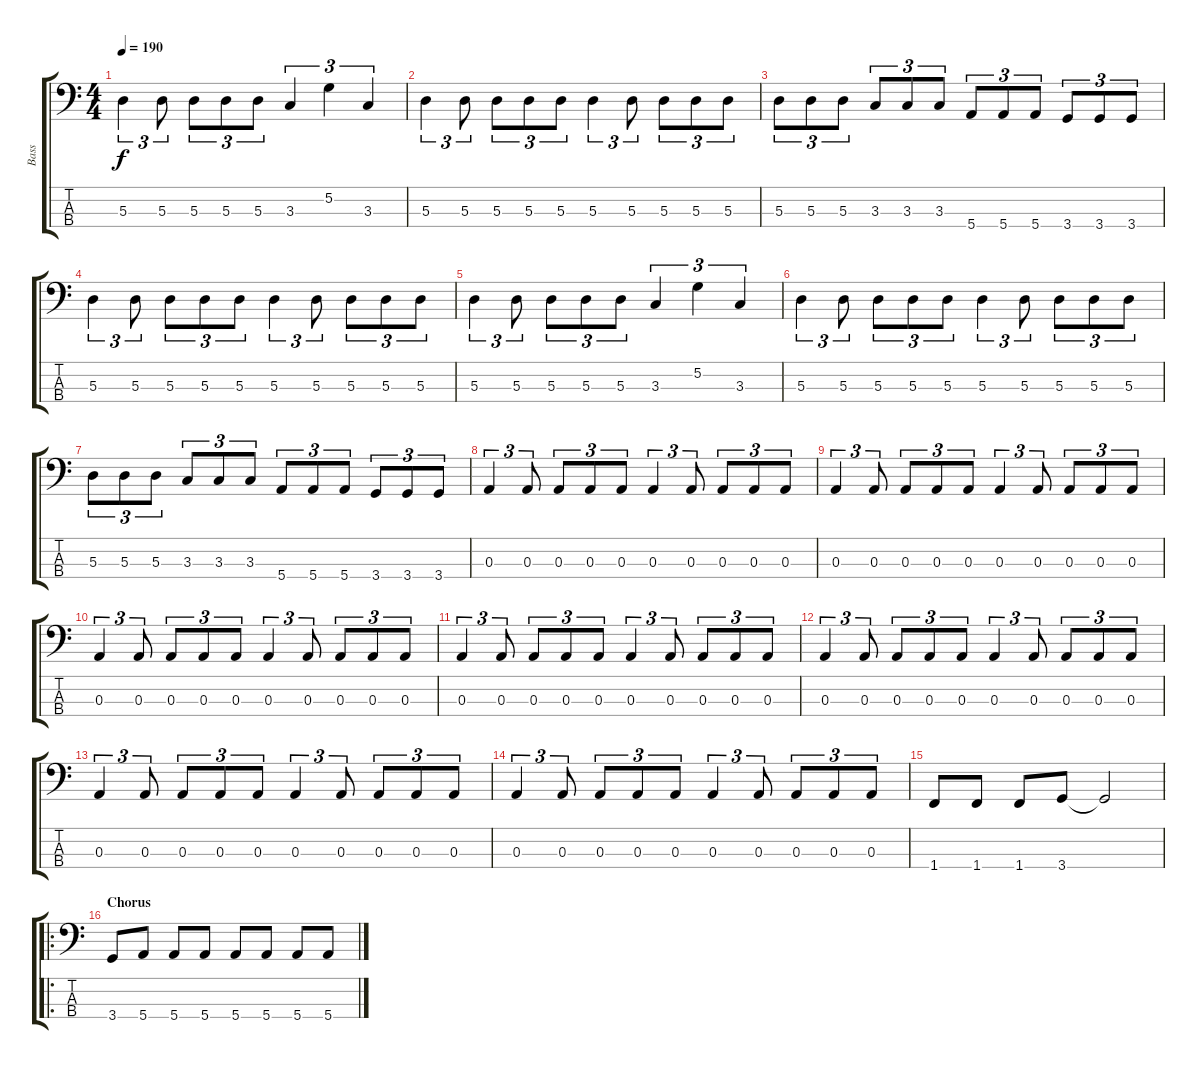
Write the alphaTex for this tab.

\track ("Bass" "Bass") {instrument electricbasspick}
\staff {score tabs}
\tuning (G2 D2 A1 E1) {hide}
\ts (4 4)
\tempo 190
\clef f4
\ks c
5.3.4{tu (3 2) dy f} 5.3.8{tu (3 2)} 5.3.8{tu (3 2)} 5.3.8{tu (3 2)} 5.3.8{tu (3 2)} 3.3.4{tu (3 2)} 5.2.4{tu (3 2)} 3.3.4{tu (3 2)} |
5.3.4{tu (3 2)} 5.3.8{tu (3 2)} 5.3.8{tu (3 2)} 5.3.8{tu (3 2)} 5.3.8{tu (3 2)} 5.3.4{tu (3 2)} 5.3.8{tu (3 2)} 5.3.8{tu (3 2)} 5.3.8{tu (3 2)} 5.3.8{tu (3 2)} |
5.3.8{tu (3 2)} 5.3.8{tu (3 2)} 5.3.8{tu (3 2)} 3.3.8{tu (3 2)} 3.3.8{tu (3 2)} 3.3.8{tu (3 2)} 5.4.8{tu (3 2)} 5.4.8{tu (3 2)} 5.4.8{tu (3 2)} 3.4.8{tu (3 2)} 3.4.8{tu (3 2)} 3.4.8{tu (3 2)} |
5.3.4{tu (3 2)} 5.3.8{tu (3 2)} 5.3.8{tu (3 2)} 5.3.8{tu (3 2)} 5.3.8{tu (3 2)} 5.3.4{tu (3 2)} 5.3.8{tu (3 2)} 5.3.8{tu (3 2)} 5.3.8{tu (3 2)} 5.3.8{tu (3 2)} |
5.3.4{tu (3 2)} 5.3.8{tu (3 2)} 5.3.8{tu (3 2)} 5.3.8{tu (3 2)} 5.3.8{tu (3 2)} 3.3.4{tu (3 2)} 5.2.4{tu (3 2)} 3.3.4{tu (3 2)} |
5.3.4{tu (3 2)} 5.3.8{tu (3 2)} 5.3.8{tu (3 2)} 5.3.8{tu (3 2)} 5.3.8{tu (3 2)} 5.3.4{tu (3 2)} 5.3.8{tu (3 2)} 5.3.8{tu (3 2)} 5.3.8{tu (3 2)} 5.3.8{tu (3 2)} |
5.3.8{tu (3 2)} 5.3.8{tu (3 2)} 5.3.8{tu (3 2)} 3.3.8{tu (3 2)} 3.3.8{tu (3 2)} 3.3.8{tu (3 2)} 5.4.8{tu (3 2)} 5.4.8{tu (3 2)} 5.4.8{tu (3 2)} 3.4.8{tu (3 2)} 3.4.8{tu (3 2)} 3.4.8{tu (3 2)} |
0.3.4{tu (3 2)} 0.3.8{tu (3 2)} 0.3.8{tu (3 2)} 0.3.8{tu (3 2)} 0.3.8{tu (3 2)} 0.3.4{tu (3 2)} 0.3.8{tu (3 2)} 0.3.8{tu (3 2)} 0.3.8{tu (3 2)} 0.3.8{tu (3 2)} |
0.3.4{tu (3 2)} 0.3.8{tu (3 2)} 0.3.8{tu (3 2)} 0.3.8{tu (3 2)} 0.3.8{tu (3 2)} 0.3.4{tu (3 2)} 0.3.8{tu (3 2)} 0.3.8{tu (3 2)} 0.3.8{tu (3 2)} 0.3.8{tu (3 2)} |
0.3.4{tu (3 2)} 0.3.8{tu (3 2)} 0.3.8{tu (3 2)} 0.3.8{tu (3 2)} 0.3.8{tu (3 2)} 0.3.4{tu (3 2)} 0.3.8{tu (3 2)} 0.3.8{tu (3 2)} 0.3.8{tu (3 2)} 0.3.8{tu (3 2)} |
0.3.4{tu (3 2)} 0.3.8{tu (3 2)} 0.3.8{tu (3 2)} 0.3.8{tu (3 2)} 0.3.8{tu (3 2)} 0.3.4{tu (3 2)} 0.3.8{tu (3 2)} 0.3.8{tu (3 2)} 0.3.8{tu (3 2)} 0.3.8{tu (3 2)} |
0.3.4{tu (3 2)} 0.3.8{tu (3 2)} 0.3.8{tu (3 2)} 0.3.8{tu (3 2)} 0.3.8{tu (3 2)} 0.3.4{tu (3 2)} 0.3.8{tu (3 2)} 0.3.8{tu (3 2)} 0.3.8{tu (3 2)} 0.3.8{tu (3 2)} |
0.3.4{tu (3 2)} 0.3.8{tu (3 2)} 0.3.8{tu (3 2)} 0.3.8{tu (3 2)} 0.3.8{tu (3 2)} 0.3.4{tu (3 2)} 0.3.8{tu (3 2)} 0.3.8{tu (3 2)} 0.3.8{tu (3 2)} 0.3.8{tu (3 2)} |
0.3.4{tu (3 2)} 0.3.8{tu (3 2)} 0.3.8{tu (3 2)} 0.3.8{tu (3 2)} 0.3.8{tu (3 2)} 0.3.4{tu (3 2)} 0.3.8{tu (3 2)} 0.3.8{tu (3 2)} 0.3.8{tu (3 2)} 0.3.8{tu (3 2)} |
1.4.8 1.4.8 1.4.8 3.4.8 3.4{t}.2 |
\ro
\section ("" "Chorus")
3.4.8 5.4.8 5.4.8 5.4.8 5.4.8 5.4.8 5.4.8 5.4.8
